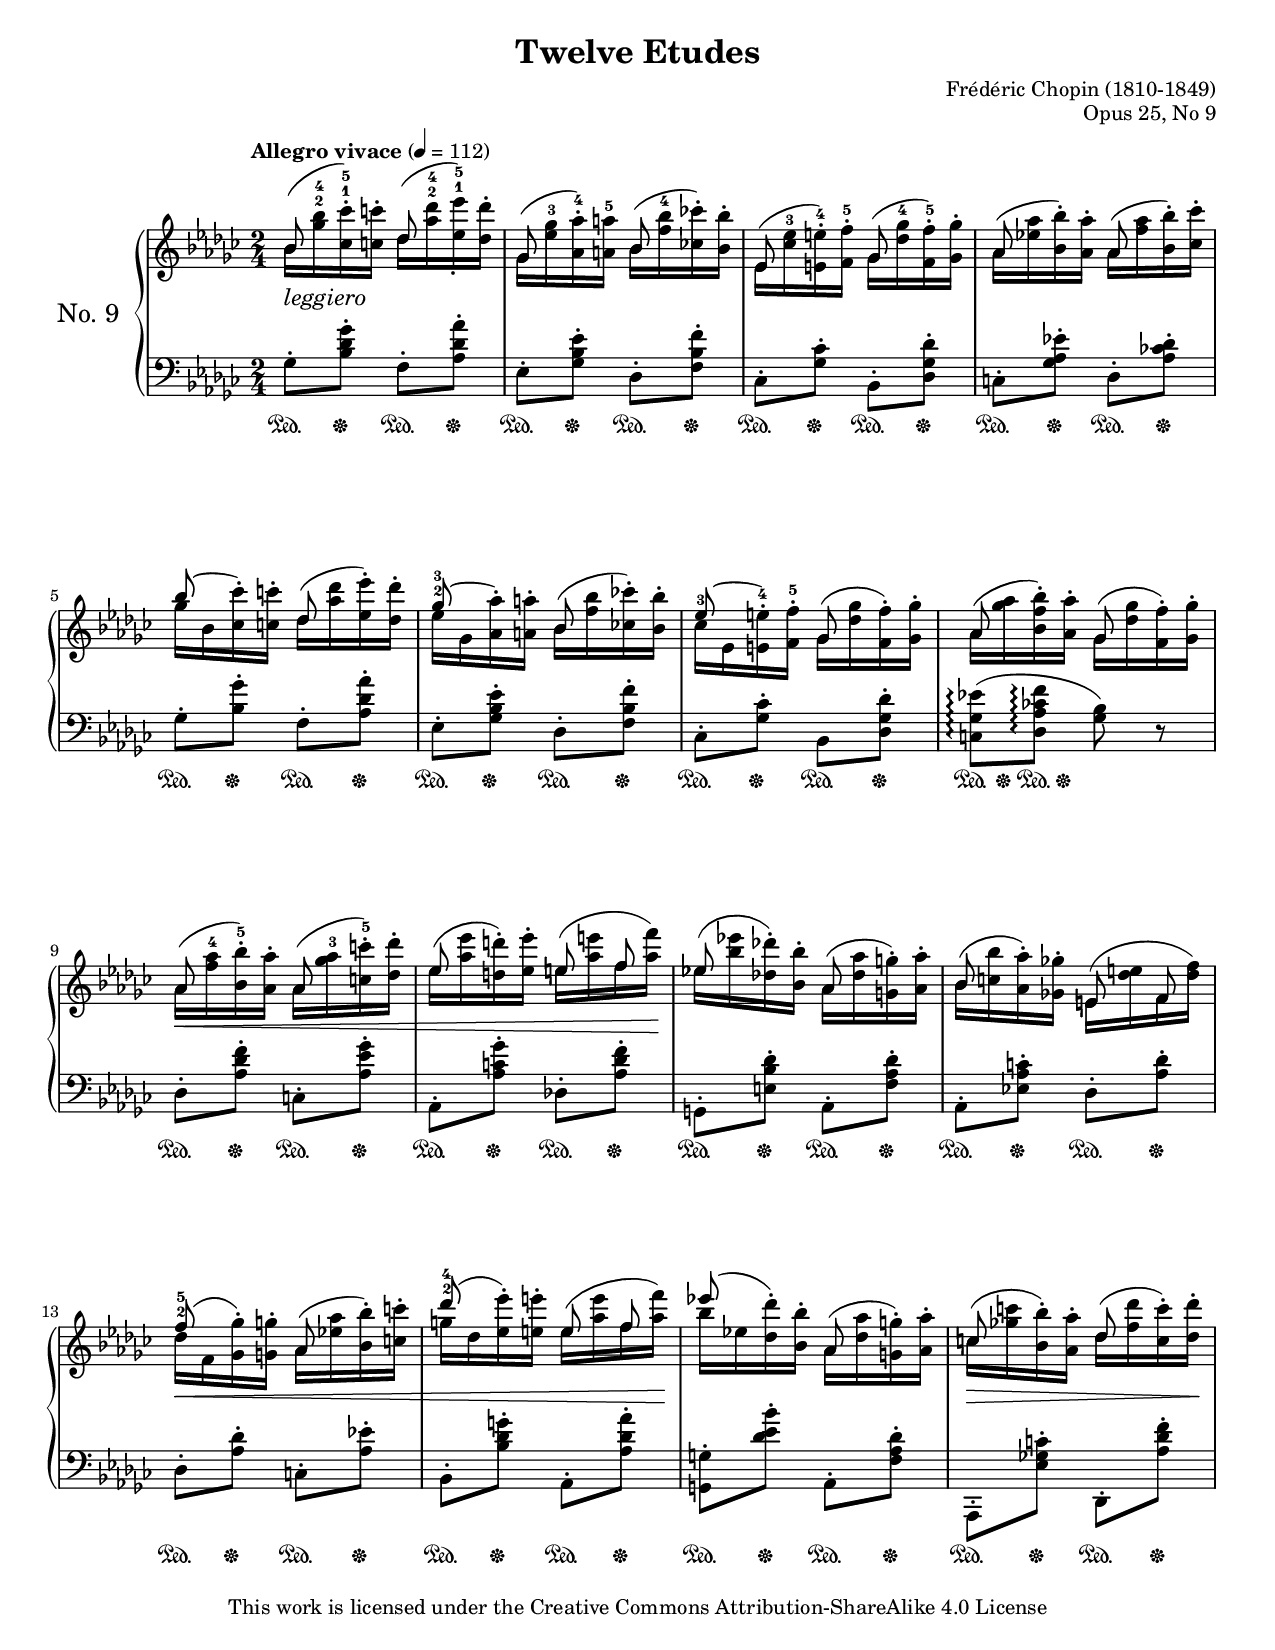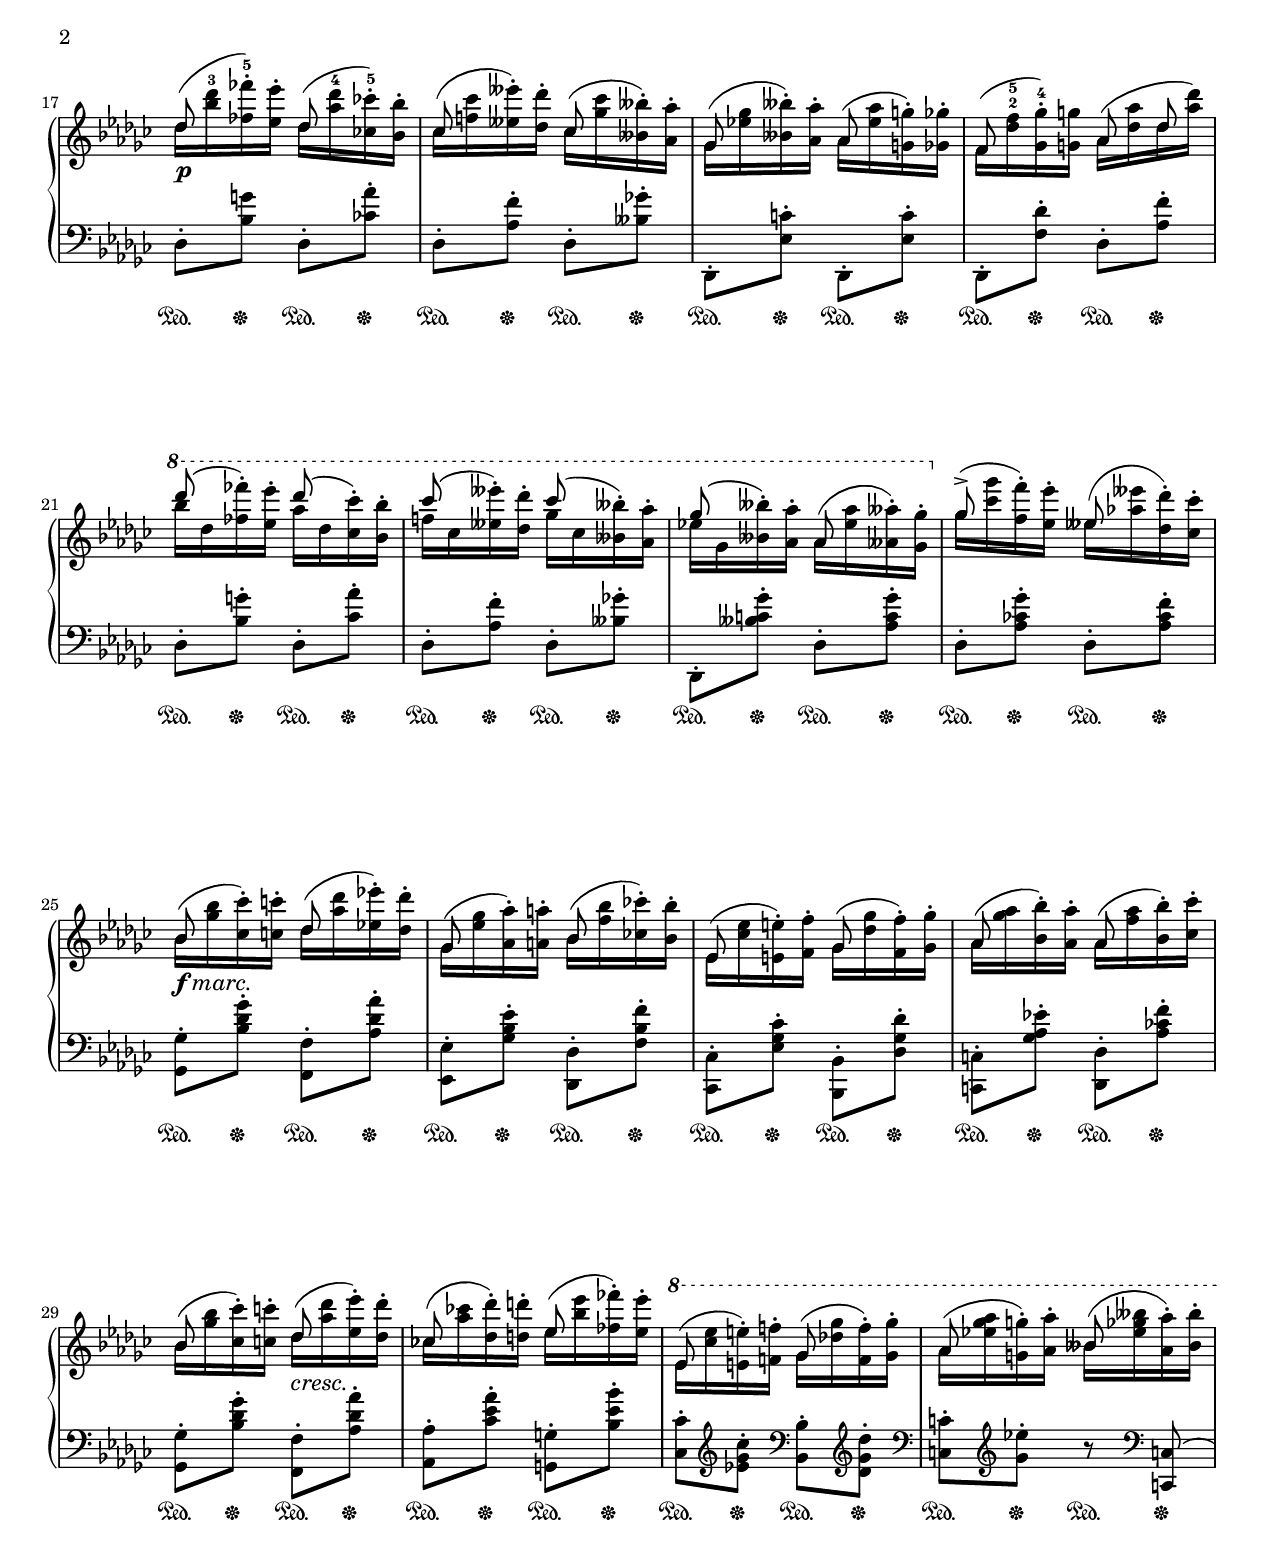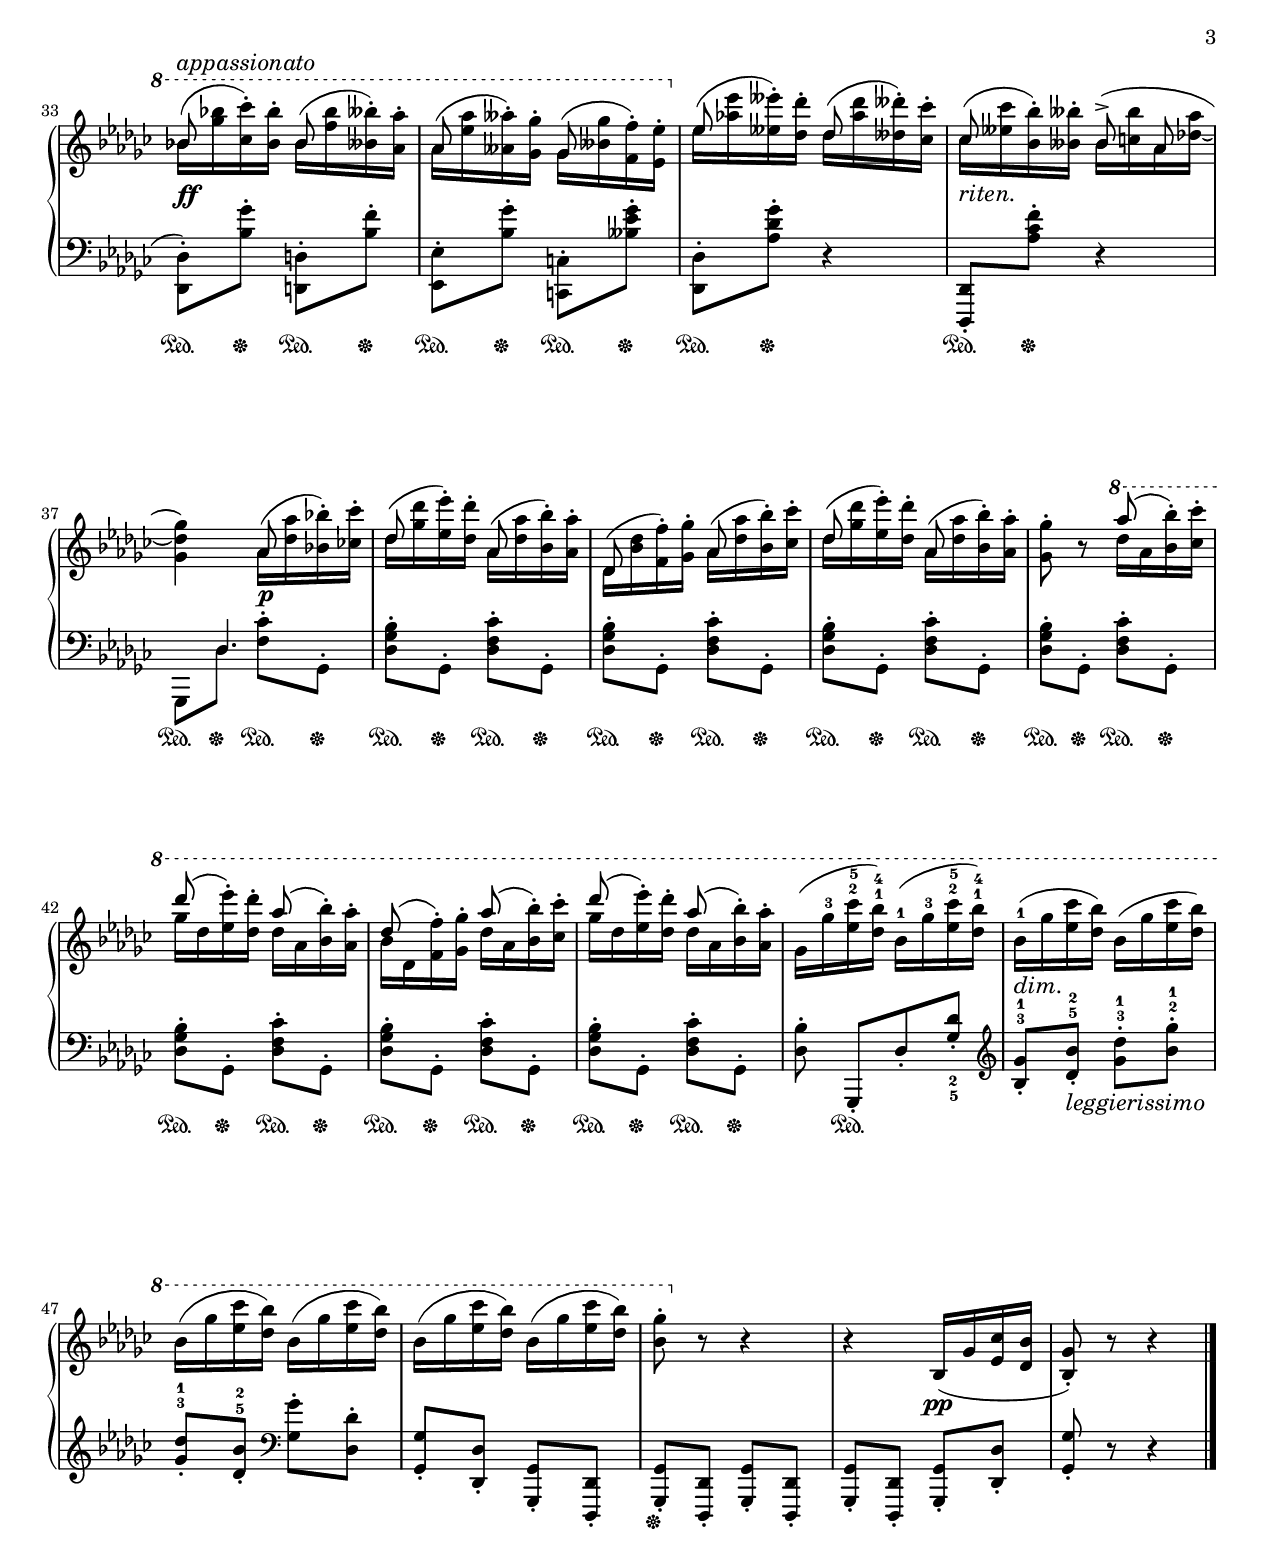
\version "2.24.1"
\language "english"

\include "includes/header-paper.ily"
%...+....1....+....2....+....3....+....4....+....5....+....6....+....7....+....
\version "2.24.1"

\include "global-variables.ily"

%%% Positions and shapes %%%

slurShapeA = \shape #'((0 . 1.5) (0 . 1) (0 . 0) (0 . 0)) \etc
slurShapeB = \shape #'((0 . 1.5) (0 . 1) (0 . 0) (0 . 0)) \etc
slurShapeC = \shape #'((1.5 . 2) (0.75 . 1) (0 . 0) (0 . 0)) \etc
slurShapeD = \shape #'((0 . 1.5) (0 . 1) (0 . 0) (0 . 0)) \etc
slurShapeE = \shape #'((1.5 . 2) (0.75 . 1) (0 . 0) (0 . 0)) \etc
slurShapeF = \shape #'((0 . 1.5) (0 . 1) (0 . 0.25) (0 . 0.25)) \etc
slurShapeG = \shape #'((1.5 . 2) (0.75 . 1) (0 . 0) (0 . 0)) \etc
slurShapeH = \shape #'((0 . 1.5) (0 . 0.75) (0 . 0.25) (0 . 0)) \etc
slurShapeI = \shape #'((0 . 1.5) (0 . 0.75) (0 . 0.25) (0 . 0)) \etc
slurShapeJ = \shape #'((0 . 1.5) (0 . 0.75) (0 . 0.25) (0 . 0)) \etc
slurShapeK = \shape #'((0 . 2.5) (0.25 . 0.25) (0 . -0.25) (0 . 0)) \etc
slurShapeL = \shape #'((0 . 1.5) (0 . 0.75) (0 . 0.25) (0 . 0)) \etc
slurShapeM = \shape #'((0 . 1) (0 . 0.5) (0 . 0) (0 . 0)) \etc
slurShapeN = \shape #'((0 . 0.75) (0 . 0.25) (0 . 0) (0 . 0)) \etc
slurShapeO = \shape #'((0 . 2.25) (0.25 . 0.75) (0 . -0.5) (0 . 0)) \etc
slurShapeP = \shape #'((1.5 . 2) (1.5 . 1.5) (0 . 1) (0 . 0)) \etc
slurShapeQ = \shape #'((0 . 1.5) (0 . 1.25) (0 . 0.25) (0 . 0)) \etc
slurShapeR = \shape #'((1.5 . 3) (1.5 . 2) (0 . 1) (0 . 0)) \etc
slurShapeS = \shape #'((1.5 . 3) (1.5 . 2) (0 . 1) (0 . 0)) \etc
slurShapeT = \shape #'((0 . 1) (0 . 0.25) (0 . 0) (0 . 0)) \etc
slurShapeU = \shape #'((0 . 1.5) (0 . 0.5) (0 . 0) (0 . 0)) \etc
slurShapeV = \shape #'((0 . 1.25) (0 . 0.25) (0 . 0) (0 . 0)) \etc
slurShapeW = \shape #'((0 . -1) (0 . -0.5) (0 . 0) (0 . 0.25)) \etc
slurShapeX = \shape #'((0 . -0.5) (0 . 0) (0 . 0) (0 . 0.25)) \etc
slurShapeY = \shape #'((0 . 2) (0 . 2.5) (0 . 1) (0 . 0)) \etc
slurShapeZ = \shape #'((0 . 1.5) (0 . 0.5) (0 . 0) (0 . 0)) \etc
slurShapeAA = \shape #'((0 . 0.75) (0 . 1.5) (0 . 1) (0 . 0)) \etc
slurShapeAB = \shape #'((0 . 0.75) (0 . 0) (0 . 0) (0 . 0)) \etc
slurShapeAC = \shape #'((0 . 1) (0 . 0.5) (0 . 0) (0 . 0)) \etc
slurShapeAD = \shape #'((1.5 . 2.25) (1 . 1.25) (0 . 0.5) (0 . 0)) \etc
slurShapeAF = \shape #'((1.5 . 2.25) (1 . 1.25) (0 . 0.5) (0 . 0)) \etc
slurShapeAG = \shape #'((1.5 . 3) (1 . 2) (0 . 0.75) (0 . 0)) \etc
slurShapeAH = \shape #'((1.5 . 2.25) (1 . 1.25) (0 . 0.5) (0 . 0)) \etc
slurShapeAI = \shape #'((1.5 . 3) (1 . 2) (0 . 0.75) (0 . 0)) \etc
slurShapeAJ = \shape #'((0 . 1) (0 . 1) (0 . 1) (0 . 0)) \etc
slurShapeAK = \shape #'((0 . 2) (0.5 . 1) (0 . 0) (0 . 0)) \etc
slurShapeAL = \shape #'((0 . 1) (0 . 1) (0 . 1) (0 . 0)) \etc
slurShapeAM = \shape #'((0 . 1.5) (0 . 1) (0 . 0.5) (0 . 0)) \etc
slurShapeAN = \shape #'((0 . 1.5) (0 . 1) (0 . 0.75) (0 . 0.25)) \etc
slurShapeAO = \shape #'((0 . 1.5) (0 . 1) (0 . 0.5) (0 . 0)) \etc
slurShapeAP = \shape #'((0 . 1.5) (0 . 1) (0 . 0.75) (0 . 0.25)) \etc
slurShapeAQ = \shape #'((0 . 1.5) (0 . 1) (0 . 0.5) (0 . 0)) \etc
slurShapeAR = \shape #'((0 . 1.5) (0 . 0.5) (0 . 0) (0 . 0)) \etc
slurShapeAS = \shape #'((0 . 1.5) (0 . 1) (0 . 0.5) (0 . 0)) \etc
slurShapeAT = \shape #'((0 . 1.5) (0 . 1) (0 . 0.5) (0 . 0)) \etc
slurShapeAU = \shape #'((0 . 1.5) (0 . 1) (0 . 0.5) (0 . 0)) \etc
slurShapeAV = \shape #'((0 . 1.5) (0 . 1) (0 . 0.5) (0 . 0)) \etc
slurShapeAW = \shape #'((0 . 1.5) (0 . 1) (0 . 0.5) (0 . 0)) \etc
slurShapeAX = \shape #'((0 . 1.5) (0 . 1) (0 . 1) (0 . 0)) \etc
slurShapeAY = \shape #'((0 . 1.5) (0 . 1) (0 . 0.5) (0 . 0)) \etc
slurShapeAZ = \shape #'((0 . 1) (0 . 0.5) (0 . 0.5) (0 . 0)) \etc
slurShapeBA = \shape #'((0 . 1) (0 . 0.5) (0 . 0.5) (0 . 0)) \etc
slurShapeBB = \shape #'((0 . 1) (0 . 0.5) (0 . 0.5) (0 . 0)) \etc
slurShapeBC = \shape #'((0 . 1.5) (0 . 1) (0 . 0.5) (0 . 0)) \etc
slurShapeBD = \shape #'((0 . 1) (0 . 0.5) (0 . 0.5) (0 . 0)) \etc
slurShapeBE = \shape #'((0 . 1) (0 . 0.5) (0 . 0.5) (0 . 0)) \etc
slurShapeBF = \shape #'((0 . 1.5) (0 . 1) (0 . 0.5) (0 . 0)) \etc
slurShapeBG = \shape #'((0 . 1) (0 . 0.5) (0 . 0.5) (0 . 0)) \etc
slurShapeBH = \shape #'((0 . 1) (0 . 0.5) (0 . 0.5) (0 . 0)) \etc
slurShapeBI = \shape #'((0 . 1.5) (0 . 1) (0 . 0.5) (0 . 0)) \etc
slurShapeBJ = \shape #'((0 . 2) (0.5 . 1) (0 . 0) (0 . 0)) \etc
slurShapeBK = \shape #'((0 . 1) (0 . 0.75) (0 . 1) (0 . 0.25)) \etc
slurShapeBL = \shape #'((0 . 1) (0 . 0.5) (0 . 0.25) (0 . 0)) \etc
slurShapeBM = \shape #'((0 . 1) (0 . 0.5) (0 . 0.25) (0 . 0)) \etc
slurShapeBN = \shape #'((0 . 1) (0 . 0.5) (0 . 0.25) (0 . 0)) \etc
slurShapeBO = \shape #'((0 . 1) (0 . 0.5) (0 . 0.25) (0 . 0)) \etc
slurShapeBP = \shape #'((0 . 1) (0 . 0.5) (0 . 0.25) (0 . 0)) \etc
slurShapeBQ = \shape #'((0 . 1) (0 . 0.5) (0 . 0.25) (0 . 0)) \etc
slurShapeBR = \shape #'((1.5 . 3) (1.75 . 2) (0.25 . 0.75) (0 . 0)) \etc
slurShapeBS = \shape #'((1.5 . 3) (1.75 . 2) (0.25 . 0.75) (0 . 0)) \etc
slurShapeBT = \shape #'((1.5 . 3) (1.75 . 2) (0.25 . 0.75) (0 . 0)) \etc
slurShapeBU = \shape #'((1.5 . 2.5) (2 . 2) (0.25 . 0.75) (0 . 0)) \etc
slurShapeBV = \shape #'((1.5 . 3) (1.75 . 2) (0.25 . 0.75) (0 . 0)) \etc
slurShapeBW = \shape #'((1.5 . 3) (1.75 . 2) (0.25 . 0.75) (0 . 0)) \etc
slurShapeBX = \shape #'((1.5 . 3) (1.75 . 2) (0.25 . 0.75) (0 . 0)) \etc

%%% Music %%%

global = {
  \time 2/4
  \key gf \major
  \accidentalStyle piano
  \override Staff.Fingering.avoid-slur = #'inside
}

rightHandUpper = \relative {
  \voiceOne
  bf'8 s df s |
  gf,8 s bf s |
  ef,8 s gf s |
  af8 s af s |
  bf'8 s df, s |
  gf8-2-3 s bf, s |
  ef8-3 s gf, s |
  af8 s gf s |
  
  \barNumberCheck 9
  af8 s af s |
  ef'8 s e\noBeam f |
  ef8 s af, s |
  bf8 s e,\noBeam f |
  f'8-2-5 s af, s |
  df'8-2-4 s e,\noBeam f |
  ef'8 s af,, s |
  c8 s df s |
  
  \barNumberCheck 17
  df8 s df s |
  cf8 s cf s |
  gf8 s af s |
  f8 s af\noBeam df |
  df''8 s df s |
  cf8 s cf s |
  gf8 s af, s |
  gf8-> s eff s |
  
  \barNumberCheck 25
  bf8 s df s |
  gf,8 s bf s |
  ef,8 s gf s |
  af8 s af s |
  bf8 s df s |
  cf8 s ef s |
  ef8 s gf s |
  af8 s bff s |
  
  \barNumberCheck 33
  bf8^\appassionato s bf s |
  af8 s gf s |
  ef8 s df s |
  cf8 s bff->\noBeam af |
  s4 af8 s |
  df8 s af s |
  df,8 s af' s |
  df8 s af s |
  
  \barNumberCheck 41
  s4 af''8 s |
  df8 s af s |
  df,8 s af' s |
  df8 s af s |
  
}

rightHandLower = \relative {
  \voiceTwo \slurUp
  bf'16( <gf' bf>^2^4 <cf, cf'>^.)^1^5 <c c'>^.  df( <af' df>^2^4 
    <ef ef'>-.)^1^5 <df df'>^. |
  gf,16( <ef' gf>^3 <af, af'>^.)^4 <a a'>^5  bf( <f' bf>^4 <cf cf'>^.) 
    <bf bf'>^. |
  ef,16( <cf' ef>^3 <e, e'>^.)^4 <f f'>^.^5  gf( <df' gf>^4 <f, f'>^.)^5
    <gf gf'>^. |
  af16\slurShapeA ( <ef' af> <bf bf'>^.) <af af'>^.  af\slurShapeB ( <f' af>
    <bf, bf'>^.) <cf cf'>^. |
  gf'16\slurShapeC ( bf, <cf cf'>^.) <c c'>^.  df\slurShapeD ( <af' df> 
    <ef ef'>^.) <df df'>^. |
  ef16\slurShapeE ( gf, <af af'>^.) <a a'>^.  bf\slurShapeF ( <f' bf> 
    <cf cf'>^.) <bf bf'>^. |
  cf16\slurShapeG ( ef, <e e'>^.)^4 <f f'>^.^5  gf\slurShapeH ( <df' gf> 
    <f, f'>^.) <gf gf'>^. |
  af16\slurShapeI ( <gf' af> <bf, f' bf>^.) <af af'>^.  gf\slurShapeJ ( 
    <df' gf> <f, f'>^.) <gf gf'>^. |
  
  \barNumberCheck 9
  af16( <f' af>^4 <bf, bf'>^.)^5 <af af'>^.  af( <gf' af>^3 <c, c'>^.)^5 
    <df df'>^. |
  ef16( <af ef'> <d, d'>^.) <ef ef'>^.  e\slurShapeK ( <af e'> f <af f'>) |
  ef16\slurShapeL ( <bf' ef> <df, df'>^.) <bf bf'>^.  af\slurShapeM ( <df af'>
    <g, g'>^.) <af af'>^. |
  bf16\slurShapeN ( <c bf'> <af af'>^.) <gf gf'>^.  e\slurShapeO ( <df' e> f,
    <df' f>) |
  df16\slurShapeP ( f, <gf gf'>^.) <g g'>^.  af\slurShapeQ ( <ef' af> 
    <bf bf'>^.) <c c'>^. |
  g'16\slurShapeR ( df <ef ef'>^.) <e e'>^.  e( <af e'> f <af f'>) |
  bf16\slurShapeS ( ef, <df df'>^.) <bf bf'>^.  af\slurShapeT ( <df af'>
    <g, g'>^.) <af af'>^. |
  c16\slurShapeU ( <gf' c> <bf, bf'>^.) <af af'>^.  df\slurShapeV ( <f df'>
    <c c'>^.) <df df'>^. |
  
  \barNumberCheck 17
  df16\slurShapeW ( <bf'df>^3 <ff ff'>^.)^5 <ef ef'>^.  df\slurShapeX ( 
    <af' df>^4 <cf, cf'>^.)^5 <bf bf'>^. |
  cf16\slurShapeY ( <f cf'> <eff eff'>^.) <df df'>^.  cf\slurShapeZ ( <gf' cf>
    <bff, bff'>^.) <af af'>^. |
  gf16\slurShapeAA ( <ef'gf> <bff bff'>^.) <af af'>^.  af\slurShapeAB( <ef' af>
    <g, g'>^.) <gf gf'>^. |
  f16( <df' f>^2^5 <gf, gf'>^.)^4 <g g'>  af\slurShapeAC ( <df af'> df 
    <af' df>)
  \ottava 1 bf'16\slurShapeAD ( df, <ff ff'>^.) <ef ef'>^.  af\slurShapeAF ( 
    df, <cf cf'>^.) <bf bf'>^. |
  f'16\slurShapeAG ( cf <eff eff'>^.) <df df'>^.  gf\slurShapeAH ( cf, 
    <bff bff'>^.) <af af'>^. |
  ef'16\slurShapeAI ( gf, <bff bff'>^.) <af af'>^.  af\slurShapeAJ ( <ef' af>
    <aff, aff'>^.) <gf gf'>^. |
  \ottava 0 gf16\slurShapeAK ( <cf gf'> <f, f'>^.) <ef ef'>^.  
    eff\slurShapeAL ( <af eff'> <df, df'>^.) <cf cf'>^. |
    
  \barNumberCheck 25
  bf16\slurShapeAM ( <gf' bf> <cf, cf'>^.) <c c'>^.  df\slurShapeAN ( <af' df>
    <ef ef'>^.) <df df'>^. |
  gf,16\slurShapeAO ( <ef' gf> <af, af'>^.) <a a'>^.  bf\slurShapeAP ( <f' bf>
    <cf cf'>^.) <bf bf'>^. |
  ef,16\slurShapeAQ ( <cf' ef> <e, e'>^.) <f f'>^.  gf\slurShapeAR ( <df' gf>
    <f, f'>^.) <gf gf'>^. |
  af16\slurShapeAS ( <gf' af> <bf, bf'>^.) <af af'>^.  af\slurShapeAT ( <f' af>
    <bf, bf'>^.) <cf cf'>^. |
  bf16\slurShapeAU ( <gf' bf> <cf, cf'>^.) <c c'>^.  df\slurShapeAV ( <af' df>
    <ef ef'>^.) <df df'>^. |
  cf16\slurShapeAW ( <af' cf> <df, df'>^.) <d d'>^.  ef\slurShapeAX ( <bf' ef>
    <ff ff'>^.) <ef ef'>^. |
  \ottava 1 ef16\slurShapeAY ( <cf' ef> <e, e'>^.) <f f'>^.  gf\slurShapeAZ (
    <df' gf> <f, f'>^.) <gf gf'>^. |
  af16\slurShapeBA ( <ef' gf af> <g, g'>^.) <af af'>^.  bff\slurShapeBB ( 
    <ef gf bff> <af, af'>^.) <bff bff'>^. |
    
  \barNumberCheck 33
  bf16\slurShapeBC ( <gf' bf> <cf, cf'>^.) <bf bf'>^.  bf\slurShapeBD ( <f' bf>
    <bff, bff'>^.) <af af'>^. |
  af16\slurShapeBE ( <ef' af> <aff, aff'>^.) <gf gf'>^.  gf\slurShapeBF ( 
    <bff gf'> <f f'>^.) <ef ef'>^. |
  \ottava 0 ef16\slurShapeBG ( <af ef'> <eff eff'>^.) <df df'>^.
    df\slurShapeBH ( <af' df> <dff, dff'>^.) <cf cf'>^. |
  cf16\slurShapeBI ( <eff cf'> <bf bf'>^.) <bff bff'>^.   bff\slurShapeBJ ( 
    <c bff'> af <df~ af'> |
  <gf, df' gf>4)  af16\slurShapeBK ( <df af'> <bf bf'>^.) <cf cf'>^. |
  df16\slurShapeBL ( <gf df'> <ef ef'>^.) <df df'>^.  af\slurShapeBM ( <df af'>
    <bf bf'>^.) <af af'>^. |
  df,16\slurShapeBN ( <bf' df> <f f'>^.) <gf gf'>^.  af\slurShapeBO ( <df af'>
    <bf bf'>^.) <cf cf'>^. |
  df16\slurShapeBP ( <gf df'> <ef ef'>^.) <df df'>^.  af\slurShapeBQ ( <df af'>
    <bf bf'>^.) <af af'>^. |
  
  \barNumberCheck 41
  <gf gf'>8^. bf\rest \ottava 1 df'16\slurShapeBR ( af <bf bf'>^.) <cf cf'>^. |
  gf'16\slurShapeBS ( df <ef ef'>^.) <df df'>^.  df\slurShapeBT ( af 
    <bf bf'>^.) <af af'>^. |
  bf16\slurShapeBU ( df, <f f'>^.) <gf gf'>^.  df'16\slurShapeBV ( af 
    <bf bf'>^.) <cf cf'>^. |
  gf'16\slurShapeBW ( df <ef ef'>^.) <df df'>^.  df\slurShapeBX ( af 
    <bf bf'>^.) <af af'>^. |
  \oneVoice
  gf( gf'-3 <ef cf'>-2-5 <df bf'>-1-4) bf(-1 gf'-3 <ef cf'>-2-5 <df bf'>-1-4) |
  bf(-1 gf' <ef cf'> <df bf'>)
  \repeat unfold 5 { bf( gf' <ef cf'> <df bf'>) }
  
  \barNumberCheck 49
  <bf gf'>8-. \ottava 0 r r4 |
  r4 bf,,16( gf' <ef cf'> <df bf'> |
  <bf gf'>8-.) r r4 |
  \bar "|."
}

rightHand = <<
  \clef treble
  \global
  \tempo "Allegro vivace" 4 = 112
  \new Voice \rightHandUpper
  \new Voice \rightHandLower
>>

leftHand = \relative {
  \clef bass
  \global
  \mergeDifferentlyDottedOn
  gf8-. <bf df gf>-. f-. <af df af'>-. |
  ef8-. <gf bf ef>-. df-. <f bf f'>-. |
  cf8-. <gf' cf>-. bf,-. <df gf df'>-. |
  c8-. <gf' af ef'>-. df-. <af' cf df>-. |
  gf8-. <bf gf'>-. f-. <af df af'>-. |
  ef8-. <gf bf ef>-. df-. <f bf f'>-. |
  cf8-. <gf' cf>-. bf, <df gf df'>-. |
  <c gf' ef'>(\arpeggio <df af' cf f>\arpeggio <gf bf>) r |
  
  \barNumberCheck 9
  df8-. <af' df f>-. c,-. <af' ef' gf>-. |
  af,8-. <af' c gf'>-. df,-. <af' df f>-. |
  g,8-. <e' bf' df>-. af,-. <f' af df>-. |
  af,8-. <ef' af c>-. df-. <af' df>-. |
  df,8-. <af' df>-. c,-. <af' ef'>-. |
  bf,8-. <bf' df g>-. af,-. <af' df af'>-. |
  <g, g'>-. <df'' ef bf'>-. af,-. <f' af df>-. |
  \stemDown af,,8-. <ef'' gf c>-. df,-. <af'' df f>-. |
  
  \barNumberCheck 17
  \stemNeutral df,8-. <bf' g'> df,-. <cf' af'>-. |
  df,8-. <af' f'>-. df,-. <bff' gf'>-. |
  \stemDown df,,8-. <ef' c'>-. df,-. <ef' c'>-. |
  \stemNeutral df,8-. <f' df'>-. df-. <af' f'>-. |
  df,8-. <bf' g'>-. df,-. <cf' af'>-. |
  df,8-. <af' f'>-. df,-. <bff' gf'>-. |
  df,,8-. <bff'' c gf'>-. df,-. <af' c gf'>-. |
  df,8-. <af' cf gf'>-. df,-. <af' cf f>-. |
  
  \barNumberCheck 25
  <gf, gf'>8-. <bf' df gf>-. <f, f'>-. <af' df af'>-. |
  <ef, ef'>8-. <gf' bf ef>-. <df, df'>-. <f' bf f'>-. |
  \stemDown <cf, cf'>8-. <ef' gf cf>-. <bf, bf'>-. <df' gf df'>-. |
  \stemNeutral <c, c'>8-. <gf'' af ef'>-. <df, df'>-. <af'' cf f>-. |
  <gf, gf'>8-. <bf' df gf>-. <f, f'>-. <af' df af'>-. |
  <af, af'>8-. <cf' ef af>-. <g, g'>-. <bf' ef bf'>-. |
  <cf, cf'>8-. \clef treble <ef'! gf cf>-. \clef bass <bf, bf'>-. \clef treble
    \once \omit Accidental <df' gf df'>-. |
  \clef bass <c, c'>-. \clef treble <gf'' ef'>-. r \clef bass <c,,, c'>( |
  
  \barNumberCheck 33
  <df df'>8-.) <bf'' gf'>-. <d,, d'>-. <bf'' f'>-. |
  <ef,, ef'>8-. <bf'' gf'>-. <c,, c'>-. <bff'' ef gf>-. |
  <df,, df'>8-. <af'' df gf>-. r4 |
  \once \override Beam.auto-knee-gap = 4
  <df,,, df'>8-. <af''' cf f>-. r4 |
  << { s8 df,4. } \\ { gf,,8 df'' <f cf'>^. gf,^. } >> |
  \repeat unfold 3 { <df' gf bf>-. gf,-. <df' f cf'>-. gf,-. | }
  
  \barNumberCheck 41
  \repeat unfold 4 { <df' gf bf>-. gf,-. <df' f cf'>-. gf,-. | }
  <df' bf'>8-.\noBeam gf,,-.[ df''-. <gf df'>-.]_2_5 \clef treble |
  <bf gf'>8-.-3-1 <df bf'>-.-5-2_\leggierissimo <gf df'>-.-3-1 <bf gf'>-.-2-1 |
  <gf df'>8-.-3-1 <df bf'>-.-5-2 \clef bass <gf, gf'>-. <df df'>-. |
  <gf, gf'>8-. <df df'>-. <gf, gf'>-. <df df'>-. |
  
  \barNumberCheck 49
  <gf gf'>-. <df df'>-. <gf gf'>-. <df df'>-. |
  <gf gf'>-. <df df'>-. <gf gf'>-. <df' df'>-. |
  <gf gf'>8-. r r4 |

}

dynamics = {
  \override TextScript.Y-offset = -0.5
  \override DynamicTextSpanner.style = #'none
  s2^\leggiero
  s2 * 7 |
  
  \barNumberCheck 9
  s2\< |
  s4.. s16\! |
  s2 * 2 |
  s2\< |
  s4.. s16\! |
  s2 |
  s4..\> s16\! |
  
  \barNumberCheck 17
  s2\p |
  s2 * 7 |
  
  \barNumberCheck 25
  \tag layout { s2^\fMarc | }
  \tag midi   { s2\f | }
  s2 * 3 |
  s4 s\cresc |
  s2 * 3|
  
  \barNumberCheck 33
  s2\ff |
  s2 * 2 |
  \tag layout { s2^\riten | s4 s\p | }
  \tag midi   { \tempo 4 = 100 s2 | \tempo 4 = 88 s4 \tempo 4 = 112 s | }
  s2 * 3 |
  
  \barNumberCheck 41
  s2 * 5 |
  s2\dim |
  s2 * 2 |
  
  \barNumberCheck 49
  s2 |
  s4 s\pp |
  s2 |
}

pedal = {
  \repeat unfold 7 { s8\sd s\su s\sd s\su | }
  s16\sd s\su s\sd s\su s4 |
  
  \barNumberCheck 9
  \repeat unfold 8 { s8\sd s\su s\sd s\su | }
  
  \barNumberCheck 17
  \repeat unfold 8 { s8\sd s\su s\sd s\su | }
  
  \barNumberCheck 25
  \repeat unfold 8 { s8\sd s\su s\sd s\su | }
  
  \barNumberCheck 33
  s8\sd s\su s\sd s\su |
  s8\sd s\su s\sd s\su | 
  s8\sd s\su s4 |
  s8\sd s\su s4 |
  \repeat unfold 4 { s8\sd s\su s\sd s\su | }
  
  \barNumberCheck 41
  \repeat unfold 4 { s8\sd s\su s\sd s\su | }
  s8 s4.\sd |
  s2 * 3 |
  
  \barNumberCheck 49
  s2\su |
  s2 * 2 |
}

forceBreaks = {
  \repeat unfold 3 { s2\noBreak } s2\break\noPageBreak
  \repeat unfold 3 { s2\noBreak } s2\break\noPageBreak
  \repeat unfold 3 { s2\noBreak } s2\break\noPageBreak
  \repeat unfold 3 { s2\noBreak } s2\pageBreak
  
  \repeat unfold 3 { s2\noBreak } s2\break\noPageBreak
  \repeat unfold 3 { s2\noBreak } s2\break\noPageBreak
  \repeat unfold 3 { s2\noBreak } s2\break\noPageBreak
  \repeat unfold 3 { s2\noBreak } s2\pageBreak
  
  \repeat unfold 3 { s2\noBreak } s2\break\noPageBreak
  \repeat unfold 4 { s2\noBreak } s2\break\noPageBreak
  \repeat unfold 4 { s2\noBreak } s2\break\noPageBreak
  \repeat unfold 4 { s2\noBreak } s2\pageBreak
}

etudeNineMusic = \score {
  \header {
    opus = "Opus 25, No 9"
  }
  \keepWithTag layout
  \new PianoStaff \with { instrumentName = \markup \huge "No. 9" } <<
    \new Staff = "upper" \rightHand
    \new Dynamics \dynamics
    \new Staff = "lower" \leftHand
    \new Dynamics \pedal
    \new Devnull \forceBreaks
  >>
}

etudeNineMidi = \book {
  \bookOutputName "etude-op25-no9"
  \score { 
    \keepWithTag midi
    <<
      \new Staff = "upper" << \rightHand \dynamics \pedal >>
      \new Staff = "lower" << \leftHand \dynamics \pedal >>
    >>
    \midi {}
  }
}


% \pointAndClickOff % <-- uncomment me for smaller PDF size

\etudeNineMusic
\etudeNineMidi
